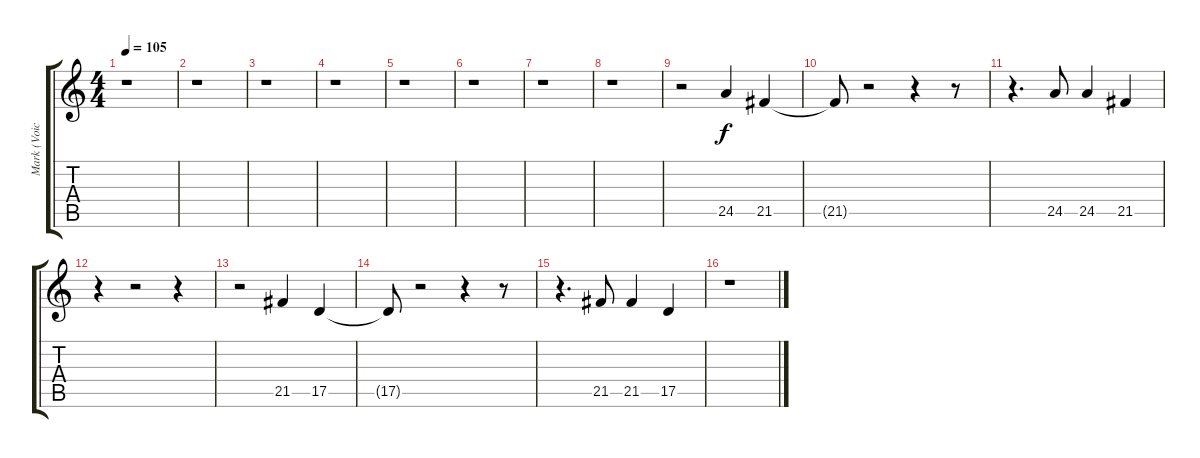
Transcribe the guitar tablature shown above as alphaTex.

\track ("Mark (Voice)" "Mark (Voic") {instrument tenorsax}
\staff {score tabs}
\tuning (E4 B3 G3 D3 A2 E2) {hide}
\ts (4 4)
\tempo 105
\clef g2
\ks c
r.1{dy f} |
r.1 |
r.1 |
r.1 |
r.1 |
r.1 |
r.1 |
r.1 |
r.2 24.5.4 21.5.4 |
21.5{t}.8 r.2 r.4 r.8 |
r.4{d} 24.5.8 24.5.4 21.5.4 |
r.4 r.2 r.4 |
r.2 21.5.4 17.5.4 |
17.5{t}.8 r.2 r.4 r.8 |
r.4{d} 21.5.8 21.5.4 17.5.4 |
r.1
